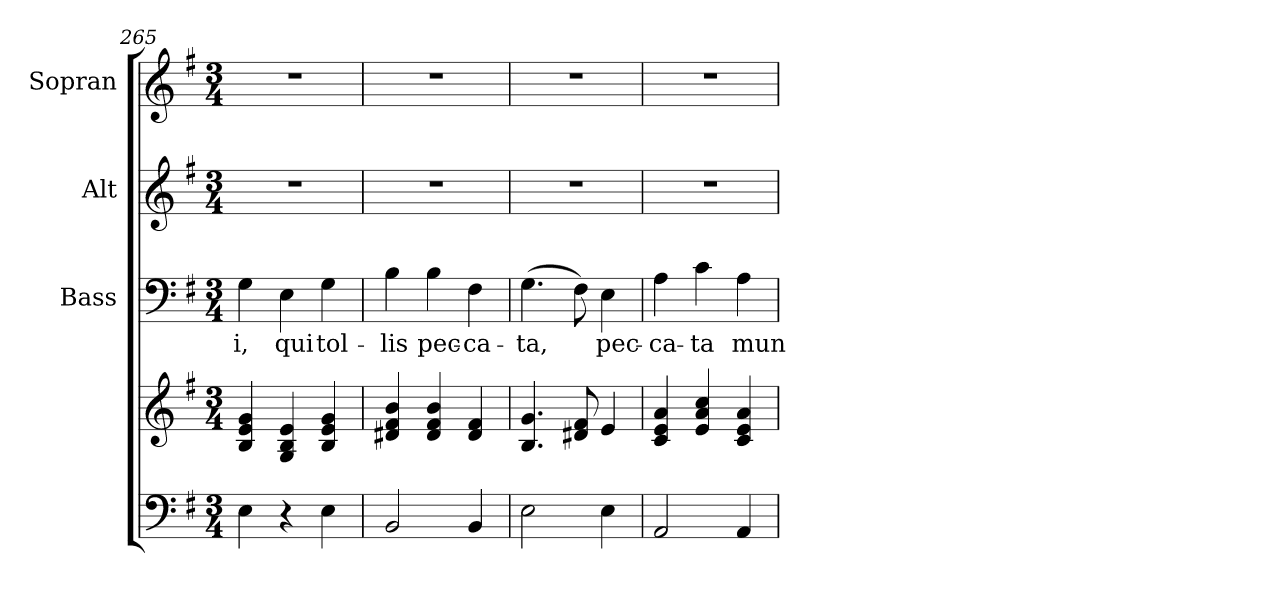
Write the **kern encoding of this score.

**kern	**kern	**kern	**text	**kern	**kern
*part4	*part4	*part3	*part3	*part2	*part1
*staff5	*staff4	*staff3	*staff3	*staff2	*staff1
*	*	*I"Bass	*	*I"Alt	*I"Sopran
*	*	*I'B.	*	*I'A.	*I'S.
!!LO:PB:g=z
*clefF4	*clefG2	*clefF4	*	*clefG2	*clefG2
*k[f#]	*k[f#]	*k[f#]	*	*k[f#]	*k[f#]
*G:	*G:	*G:	*	*G:	*G:
*M3/4	*M3/4	*M3/4	*	*M3/4	*M3/4
=265	=265	=265	=265	=265	=265
!	!	!	!LO:LY:b	!	!
4E\	4B/ 4e/ 4g/	4G\	-i,	2.r	2.r
!	!	!	!LO:LY:b	!	!
4r	4G/ 4B/ 4e/	4E\	qui	.	.
!	!	!	!LO:LY:b	!	!
4E\	4B/ 4e/ 4g/	4G\	tol-	.	.
=266	=266	=266	=266	=266	=266
!	!	!	!LO:LY:b	!	!
2BB/	4d#X/ 4f#/ 4b/	4B\	-lis	2.r	2.r
!	!	!	!LO:LY:b	!	!
.	4d#/ 4f#/ 4b/	4B\	pec-	.	.
!	!	!	!LO:LY:b	!	!
4BB/	4d#/ 4f#/	4F#\	-ca-	.	.
=267	=267	=267	=267	=267	=267
!	!	!	!LO:LY:b	!	!
2E\	4.B/ 4.g/	(>4.G\	-ta,	2.r	2.r
.	8d#X/ 8f#/	8F#\)	.	.	.
!	!	!	!LO:LY:b	!	!
4E\	4e/	4E\	pec-	.	.
=268	=268	=268	=268	=268	=268
!	!	!	!LO:LY:b	!	!
2AA/	4c/ 4e/ 4a/	4A\	-ca-	2.r	2.r
!	!	!	!LO:LY:b	!	!
.	4e/ 4a/ 4cc/	4c\	-ta	.	.
!	!	!	!LO:LY:b	!	!
4AA/	4c/ 4e/ 4a/	4A\	mun-	.	.
=	=	=	=	=	=
*-	*-	*-	*-	*-	*-
